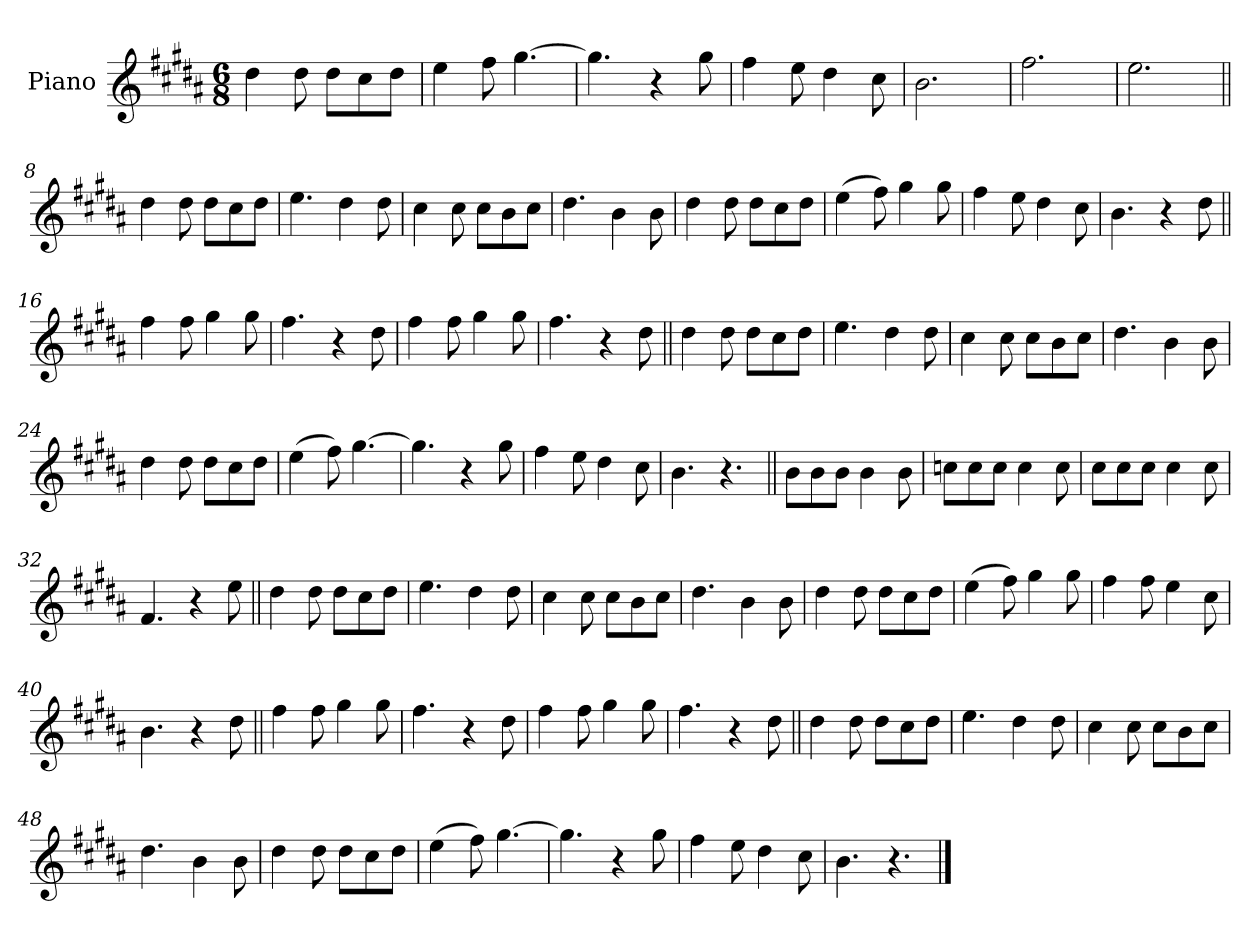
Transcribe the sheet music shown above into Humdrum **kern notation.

**kern
*part1
*staff1
*I"Piano
*I'Pno.
*clefG2
*k[f#c#g#d#a#]
*M6/8
*MM180
=1
4dd#!
8dd#!
8dd#!L
8cc#!
8dd#!J
=2
4ee!
8ff#!
[4.gg#!
=3
4.gg#!]
4r
8gg#!
=4
4ff#!
8ee!
4dd#!
8cc#!
=5
2.b!
=6
2.ff#
=7
2.ee
=8||
4dd#
8dd#
8dd#L
8cc#
8dd#J
=9
4.ee
4dd#
8dd#
=10
4cc#
8cc#
8cc#L
8b
8cc#J
=11
4.dd#
4b
8b
=12
4dd#
8dd#
8dd#L
8cc#
8dd#J
=13
(4ee
8ff#)
4gg#
8gg#
=14
4ff#
8ee
4dd#
8cc#
=15
4.b
4r
8dd#
=16||
4ff#
8ff#
4gg#
8gg#
=17
4.ff#
4r
8dd#
=18
4ff#
8ff#
4gg#
8gg#
=19
4.ff#
4r
8dd#
=20||
4dd#
8dd#
8dd#L
8cc#
8dd#J
=21
4.ee
4dd#
8dd#
=22
4cc#
8cc#
8cc#L
8b
8cc#J
=23
4.dd#
4b
8b
=24
4dd#
8dd#
8dd#L
8cc#
8dd#J
=25
(4ee
8ff#)
[4.gg#
=26
4.gg#]
4r
8gg#
=27
4ff#
8ee
4dd#
8cc#
=28
4.b
4.r
=29||
8b!L
8b!
8b!J
4b!
8b!
=30
8ccn!L
8cc!
8cc!J
4cc!
8cc!
=31
8cc#!L
8cc#!
8cc#!J
4cc#!
8cc#!
=32
4.f#!
4r
8ee
=33||
4dd#
8dd#
8dd#L
8cc#
8dd#J
=34
4.ee
4dd#
8dd#
=35
4cc#
8cc#
8cc#L
8b
8cc#J
=36
4.dd#
4b
8b
=37
4dd#
8dd#
8dd#L
8cc#
8dd#J
=38
(4ee
8ff#)
4gg#
8gg#
=39
4ff#
8ff#
4ee
8cc#
=40
4.b
4r
8dd#
=41||
4ff#
8ff#
4gg#
8gg#
=42
4.ff#
4r
8dd#
=43
4ff#
8ff#
4gg#
8gg#
=44
4.ff#
4r
8dd#
=45||
4dd#
8dd#
8dd#L
8cc#
8dd#J
=46
4.ee
4dd#
8dd#
=47
4cc#
8cc#
8cc#L
8b
8cc#J
=48
4.dd#
4b
8b
=49
4dd#
8dd#
8dd#L
8cc#
8dd#J
=50
(4ee
8ff#)
[4.gg#
=51
4.gg#]
4r
8gg#
=52
4ff#
8ee
4dd#
8cc#
=53
4.b
4.r
==
*-
